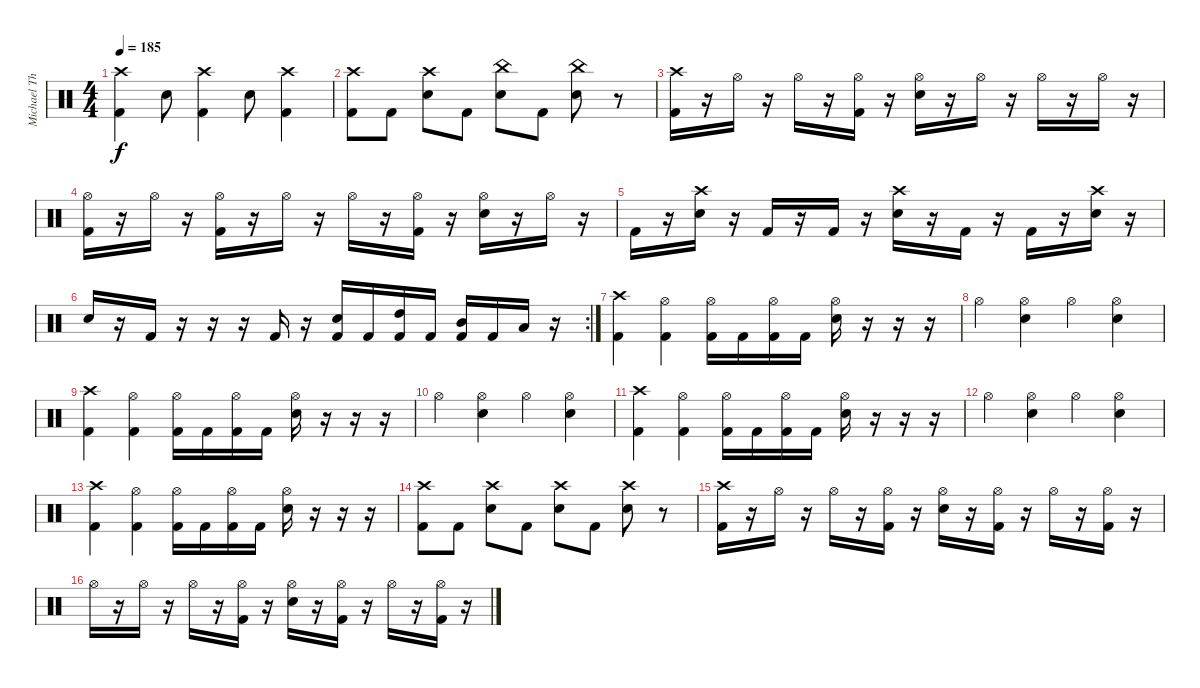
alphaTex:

\track ("Michael Thomas" "Michael Th") {instrument percussion}
\staff {score}
\articulation defaults
\ts (4 4)
\tempo 185
\clef neutral
\ks c
("Crash high (hit)" "Kick (hit) 2").4{dy f} "Electric Snare (hit)".8 ("Crash high (hit)" "Kick (hit) 2").4 "Electric Snare (hit)".8 ("Crash high (hit)" "Kick (hit) 2").4 |
("Crash high (hit)" "Kick (hit) 2").8 "Kick (hit) 2".8 ("Crash high (hit)" "Electric Snare (hit)").8 "Kick (hit) 2".8 ("China (hit)" "Electric Snare (hit)").8 "Kick (hit) 2".8 ("China (hit)" "Electric Snare (hit)").8 r.8 |
("Kick (hit) 2" "Crash high (hit)").16 r.16 "Hi-Hat (open)".16 r.16 "Hi-Hat (open)".16 r.16 ("Hi-Hat (open)" "Kick (hit) 2").16 r.16 ("Hi-Hat (open)" "Electric Snare (hit)").16 r.16 "Hi-Hat (open)".16 r.16 "Hi-Hat (open)".16 r.16 "Hi-Hat (open)".16 r.16 |
("Hi-Hat (open)" "Kick (hit) 2").16 r.16 "Hi-Hat (open)".16 r.16 ("Hi-Hat (open)" "Kick (hit) 2").16 r.16 "Hi-Hat (open)".16 r.16 "Hi-Hat (open)".16 r.16 ("Hi-Hat (open)" "Kick (hit) 2").16 r.16 ("Hi-Hat (open)" "Electric Snare (hit)").16 r.16 "Hi-Hat (open)".16 r.16 |
"Kick (hit) 2".16 r.16 ("Crash high (hit)" "Electric Snare (hit)").16 r.16 "Kick (hit) 2".16 r.16 "Kick (hit) 2".16 r.16 ("Crash high (hit)" "Electric Snare (hit)").16 r.16 "Kick (hit) 2".16 r.16 "Kick (hit) 2".16 r.16 ("Crash high (hit)" "Electric Snare (hit)").16 r.16 |
\rc 2 "Electric Snare (hit)".16
r.16 "Kick (hit) 2".16 r.16 r.16 r.16 "Kick (hit) 2".16 r.16 ("Electric Snare (hit)" "Kick (hit) 2").16 "Kick (hit) 2".16 ("High Tom (hit)" "Kick (hit) 2").16 "Kick (hit) 2".16 ("Mid Tom (hit)" "Kick (hit) 2").16 "Kick (hit) 2".16 "Low Tom (hit)".16 r.16 |
("Kick (hit) 2" "Crash high (hit)").4 ("Kick (hit) 2" "Hi-Hat (open)").4 ("Hi-Hat (open)" "Kick (hit) 2").16 "Kick (hit) 2".16 ("Hi-Hat (open)" "Kick (hit) 2").16 "Kick (hit) 2".16 ("Hi-Hat (open)" "Electric Snare (hit)").16 r.16 r.16 r.16 |
"Hi-Hat (open)".4 ("Hi-Hat (open)" "Electric Snare (hit)").4 "Hi-Hat (open)".4 ("Hi-Hat (open)" "Electric Snare (hit)").4 |
("Kick (hit) 2" "Crash high (hit)").4 ("Kick (hit) 2" "Hi-Hat (open)").4 ("Hi-Hat (open)" "Kick (hit) 2").16 "Kick (hit) 2".16 ("Hi-Hat (open)" "Kick (hit) 2").16 "Kick (hit) 2".16 ("Hi-Hat (open)" "Electric Snare (hit)").16 r.16 r.16 r.16 |
"Hi-Hat (open)".4 ("Hi-Hat (open)" "Electric Snare (hit)").4 "Hi-Hat (open)".4 ("Hi-Hat (open)" "Electric Snare (hit)").4 |
("Kick (hit) 2" "Crash high (hit)").4 ("Kick (hit) 2" "Hi-Hat (open)").4 ("Hi-Hat (open)" "Kick (hit) 2").16 "Kick (hit) 2".16 ("Hi-Hat (open)" "Kick (hit) 2").16 "Kick (hit) 2".16 ("Hi-Hat (open)" "Electric Snare (hit)").16 r.16 r.16 r.16 |
"Hi-Hat (open)".4 ("Hi-Hat (open)" "Electric Snare (hit)").4 "Hi-Hat (open)".4 ("Hi-Hat (open)" "Electric Snare (hit)").4 |
("Kick (hit) 2" "Crash high (hit)").4 ("Kick (hit) 2" "Hi-Hat (open)").4 ("Hi-Hat (open)" "Kick (hit) 2").16 "Kick (hit) 2".16 ("Hi-Hat (open)" "Kick (hit) 2").16 "Kick (hit) 2".16 ("Hi-Hat (open)" "Electric Snare (hit)").16 r.16 r.16 r.16 |
("Crash high (hit)" "Kick (hit) 2").8 "Kick (hit) 2".8 ("Crash high (hit)" "Electric Snare (hit)").8 "Kick (hit) 2".8 ("Crash high (hit)" "Electric Snare (hit)").8 "Kick (hit) 2".8 ("Crash high (hit)" "Electric Snare (hit)").8 r.8 |
("Kick (hit) 2" "Crash high (hit)").16 r.16 "Hi-Hat (open)".16 r.16 "Hi-Hat (open)".16 r.16 ("Hi-Hat (open)" "Kick (hit) 2").16 r.16 ("Hi-Hat (open)" "Electric Snare (hit)").16 r.16 ("Hi-Hat (open)" "Kick (hit) 2").16 r.16 "Hi-Hat (open)".16 r.16 ("Hi-Hat (open)" "Kick (hit) 2").16 r.16 |
"Hi-Hat (open)".16 r.16 "Hi-Hat (open)".16 r.16 "Hi-Hat (open)".16 r.16 ("Hi-Hat (open)" "Kick (hit) 2").16 r.16 ("Hi-Hat (open)" "Electric Snare (hit)").16 r.16 ("Hi-Hat (open)" "Kick (hit) 2").16 r.16 "Hi-Hat (open)".16 r.16 ("Hi-Hat (open)" "Kick (hit) 2").16 r.16
